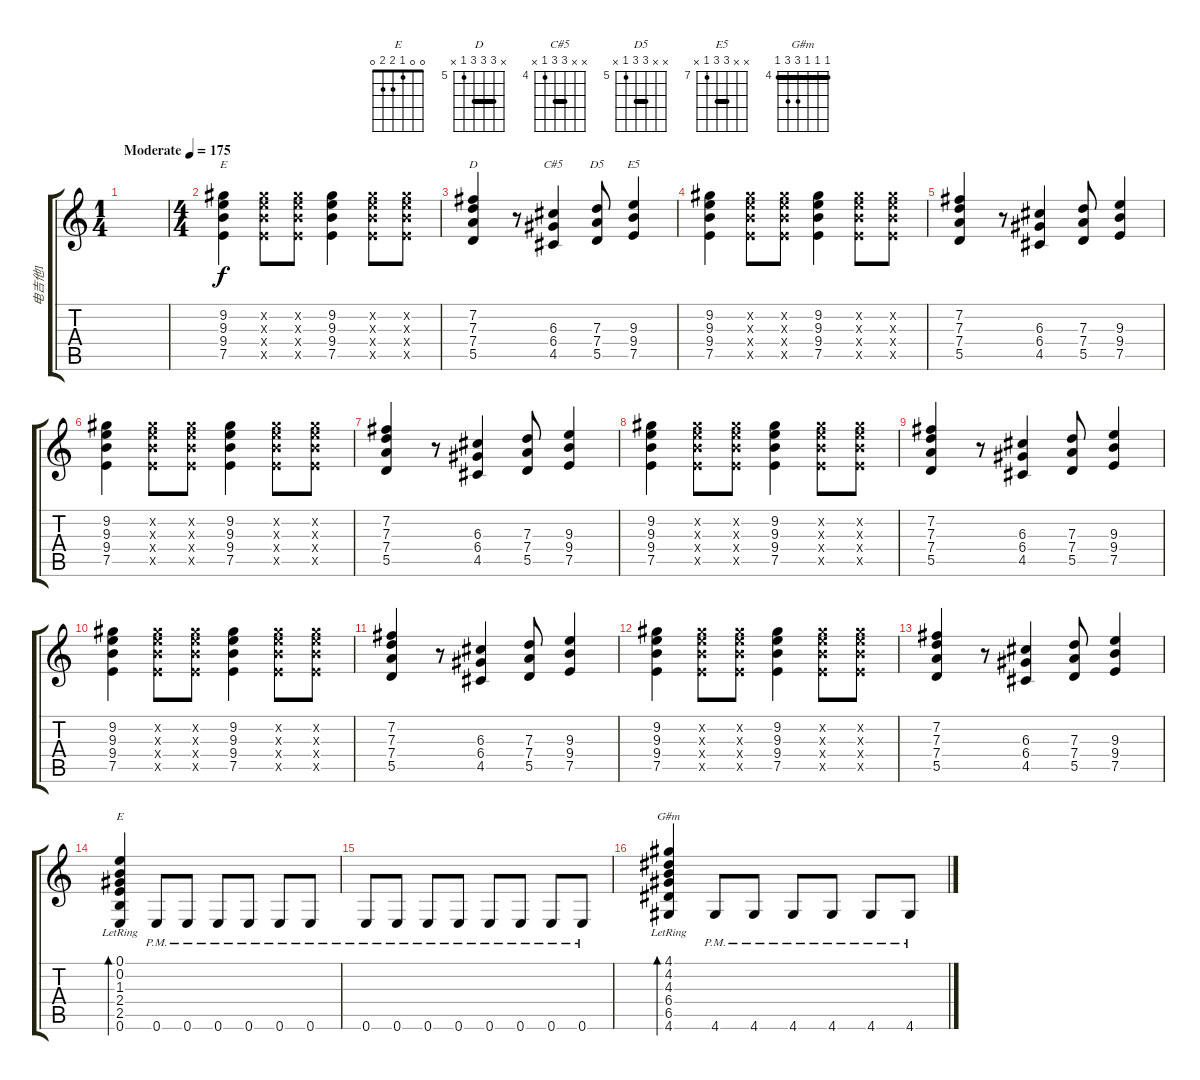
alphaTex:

\track ("电吉他1" "电吉他1") {instrument overdrivenguitar}
\staff {score tabs}
\tuning (E4 B3 G3 D3 A2 E2) {hide}
\chord ("E" x 9 9 9 7 x) {firstfret 7 barre 9}
\chord ("D" x 7 7 7 5 x) {firstfret 5 barre 7}
\chord ("C#5" x x 6 6 4 x) {firstfret 4 barre 6}
\chord ("D5" x x 7 7 5 x) {firstfret 5 barre 7}
\chord ("E5" x x 9 9 7 x) {firstfret 7 barre 9}
\chord ("E" 0 0 1 2 2 0)
\chord ("G#m" 4 4 4 6 6 4) {firstfret 4 barre 4}
\ts (1 4)
\tempo (175 "Moderate")
\clef g2
\ks c
|
\ts (4 4)
(9.2 9.3 9.4 7.5).4{ch "E"} (9.2{x} 9.3{x} 9.4{x} 7.5{x}).8 (9.2{x} 9.3{x} 9.4{x} 7.5{x}).8 (9.2 9.3 9.4 7.5).4{txt ""} (9.2{x} 9.3{x} 9.4{x} 7.5{x}).8 (9.2{x} 9.3{x} 9.4{x} 7.5{x}).8 |
(7.2 7.3 7.4 5.5).4{ch "D"} r.8 (6.3 6.4 4.5).4{ch "C#5"} (7.3 7.4 5.5).8{ch "D5"} (9.3 9.4 7.5).4{ch "E5"} |
(9.2 9.3 9.4 7.5).4 (9.2{x} 9.3{x} 9.4{x} 7.5{x}).8 (9.2{x} 9.3{x} 9.4{x} 7.5{x}).8 (9.2 9.3 9.4 7.5).4 (9.2{x} 9.3{x} 9.4{x} 7.5{x}).8 (9.2{x} 9.3{x} 9.4{x} 7.5{x}).8 |
(7.2 7.3 7.4 5.5).4 r.8 (6.3 6.4 4.5).4 (7.3 7.4 5.5).8 (9.3 9.4 7.5).4 |
(9.2 9.3 9.4 7.5).4 (9.2{x} 9.3{x} 9.4{x} 7.5{x}).8 (9.2{x} 9.3{x} 9.4{x} 7.5{x}).8 (9.2 9.3 9.4 7.5).4 (9.2{x} 9.3{x} 9.4{x} 7.5{x}).8 (9.2{x} 9.3{x} 9.4{x} 7.5{x}).8 |
(7.2 7.3 7.4 5.5).4 r.8 (6.3 6.4 4.5).4 (7.3 7.4 5.5).8 (9.3 9.4 7.5).4 |
(9.2 9.3 9.4 7.5).4 (9.2{x} 9.3{x} 9.4{x} 7.5{x}).8 (9.2{x} 9.3{x} 9.4{x} 7.5{x}).8 (9.2 9.3 9.4 7.5).4 (9.2{x} 9.3{x} 9.4{x} 7.5{x}).8 (9.2{x} 9.3{x} 9.4{x} 7.5{x}).8 |
(7.2 7.3 7.4 5.5).4 r.8 (6.3 6.4 4.5).4 (7.3 7.4 5.5).8 (9.3 9.4 7.5).4 |
(9.2 9.3 9.4 7.5).4 (9.2{x} 9.3{x} 9.4{x} 7.5{x}).8 (9.2{x} 9.3{x} 9.4{x} 7.5{x}).8 (9.2 9.3 9.4 7.5).4 (9.2{x} 9.3{x} 9.4{x} 7.5{x}).8 (9.2{x} 9.3{x} 9.4{x} 7.5{x}).8 |
(7.2 7.3 7.4 5.5).4 r.8 (6.3 6.4 4.5).4 (7.3 7.4 5.5).8 (9.3 9.4 7.5).4 |
(9.2 9.3 9.4 7.5).4 (9.2{x} 9.3{x} 9.4{x} 7.5{x}).8 (9.2{x} 9.3{x} 9.4{x} 7.5{x}).8 (9.2 9.3 9.4 7.5).4 (9.2{x} 9.3{x} 9.4{x} 7.5{x}).8 (9.2{x} 9.3{x} 9.4{x} 7.5{x}).8 |
(7.2 7.3 7.4 5.5).4 r.8 (6.3 6.4 4.5).4 (7.3 7.4 5.5).8 (9.3 9.4 7.5).4 |
(0.1{lr} 0.2{lr} 1.3{lr} 2.4{lr} 2.5{lr} 0.6{lr}).4{bd 120 ch "E"} 0.6{pm}.8 0.6{pm}.8 0.6{pm}.8 0.6{pm}.8 0.6{pm}.8 0.6{pm}.8 |
0.6{pm}.8 0.6{pm}.8 0.6{pm}.8 0.6{pm}.8 0.6{pm}.8 0.6{pm}.8 0.6{pm}.8 0.6{pm}.8 |
(4.1 4.2 4.3{lr} 6.4{lr} 6.5{lr} 4.6).4{bd 120 ch "G#m"} 4.6{pm}.8 4.6{pm}.8 4.6{pm}.8 4.6{pm}.8 4.6{pm}.8 4.6{pm}.8
